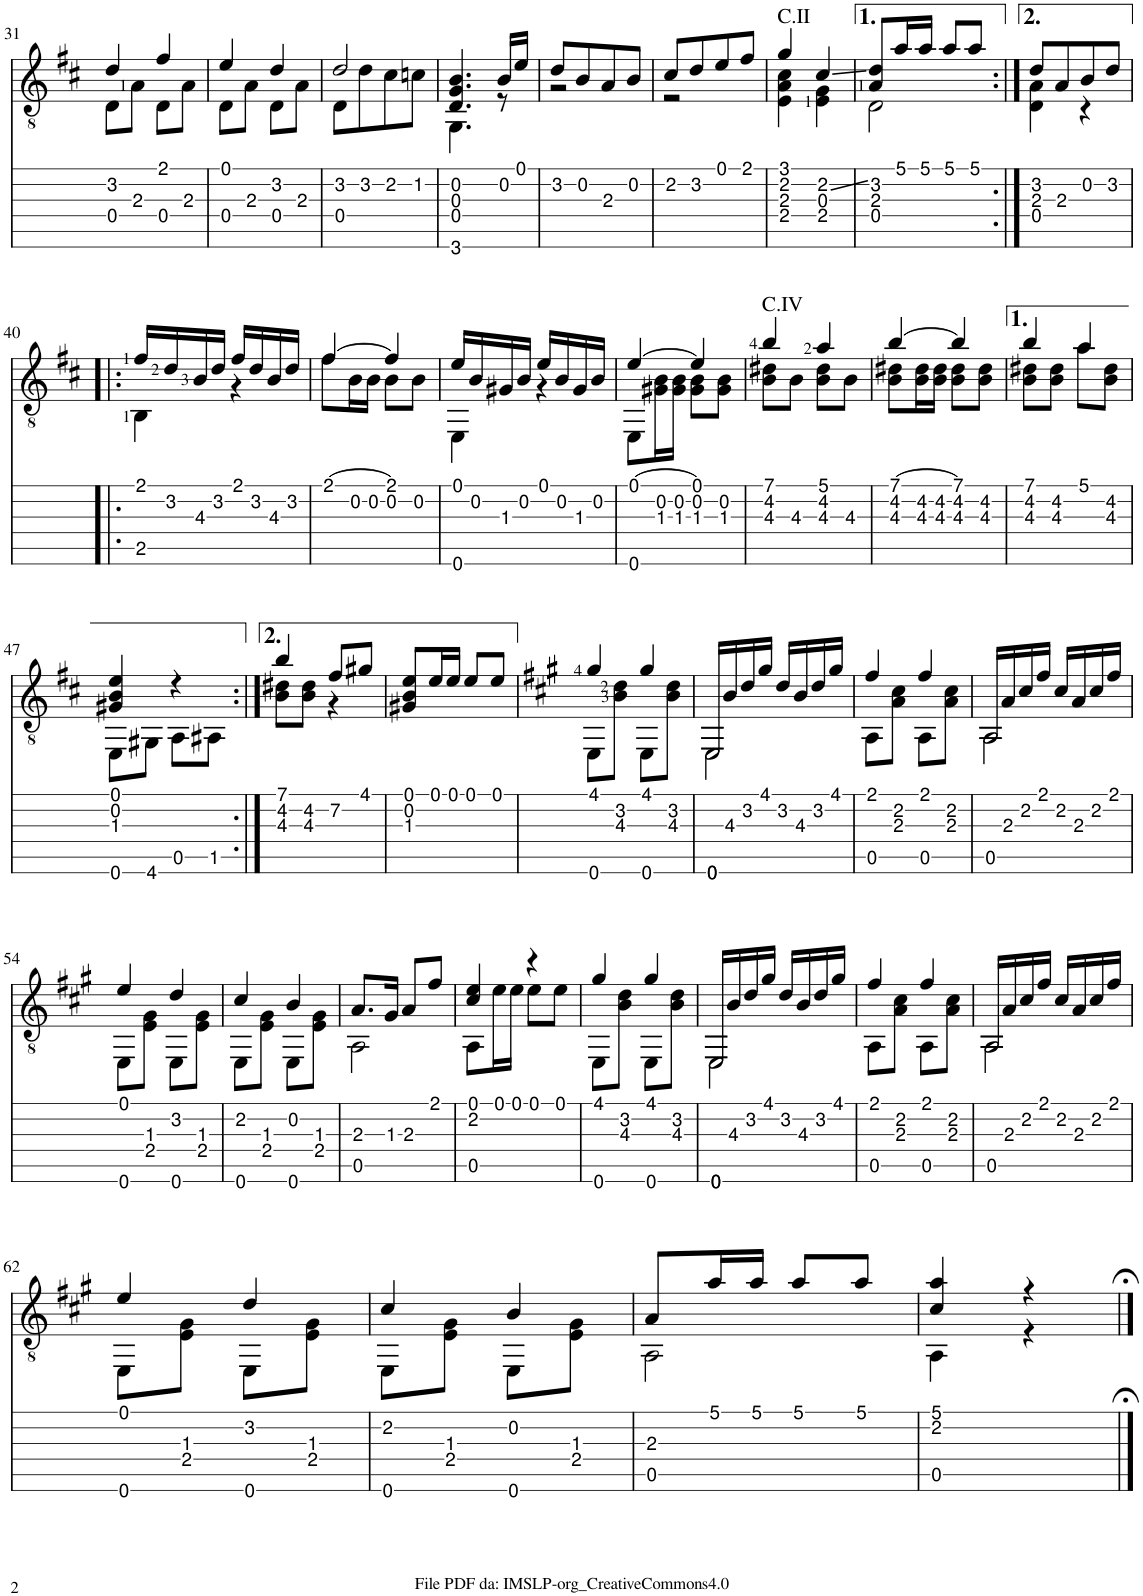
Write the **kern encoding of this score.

**kern	**kern
*part1	*part1
*staff2	*staff1
*I"Guitar	*
*I'Guit.	*
!!LO:PB:g=z
*	*clefGv2
*k[f#c#]	*k[f#c#]
*M2/4	*M2/4
=31	=31
*^	*^
4d	8DL	4d/	8D\L
.	8AJ	.	8A\J
4f#	8DL	4f#/	8D\L
.	8AJ	.	8A\J
=32	=32	=32	=32
4e	8DL	4e/	8D\L
.	8AJ	.	8A\J
4d	8DL	4d/	8D\L
.	8AJ	.	8A\J
=33	=33	=33	=33
2d	8DL	2d/	8D\L
.	8dJ	.	8d\
.	8c#L	.	8c#\
.	8cJ	.	8cn\J
=34	=34	=34	=34
4.D 4.G 4.B	4.GG	4.D/ 4.G/ 4.B/	4.GG\
16BLL	8r	16B/LL	8r
16eJJ	.	16e/JJ	.
=35	=35	=35	=35
8dL	2r	8d/L	2r
8BJ	.	8B/	.
8AL	.	8A/	.
8BJ	.	8B/J	.
=36	=36	=36	=36
8c#L	2r	8c#/L	2r
8dJ	.	8d/	.
8eL	.	8e/	.
8f#J	.	8f#/J	.
=37	=37	=37	=37
!	!	!LO:TX:a:t=C.II	!
4g	4E 4A 4c#	4g/	4E\ 4A\ 4c#\
4c#	4E 4G	4c#/	4E\ 4G\
=38	=38	=38	=38
8A\ 8d\L	2D	8A/ 8d/L	2D\
16aL	.	16a/L	.
16aJJ	.	16a/JJ	.
8aL	.	8a/L	.
8aJ	.	8a/J	.
=39:|!	=39:|!	=39:|!	=39:|!
8dL	4D 4A	8d/L	4D\ 4A\
8AJ	.	8A/	.
8BL	4r	8B/	4r
8dJ	.	8d/J	.
!!LO:LB:g=z	!!
=40!|:	=40!|:	=40!|:	=40!|:
16f#LL	4BB	16f#/LL	4BB\
16dJ	.	16d/	.
16BL	.	16B/	.
16dJJ	.	16d/JJ	.
16f#LL	4r	16f#/LL	4r
16dJ	.	16d/	.
16BL	.	16B/	.
16dJJ	.	16d/JJ	.
=41	=41	=41	=41
[4f#	8f#L	[4f#/	8f#\L
.	16BL	.	16B\L
.	16BJJ	.	16B\JJ
4f#]	8BL	4f#/]	8B\L
.	8BJ	.	8B\J
=42	=42	=42	=42
16eLL	4EE	16e/LL	4EE\
16BJ	.	16B/	.
16G#L	.	16G#X/	.
16BJJ	.	16B/JJ	.
16eLL	4r	16e/LL	4r
16BJ	.	16B/	.
16G#L	.	16G#/	.
16BJJ	.	16B/JJ	.
=43	=43	=43	=43
[4e	8EEL	[4e/	8EE\L
.	16G#\ 16B\L	.	16G#X\ 16B\L
.	16G#\ 16B\JJ	.	16G#\ 16B\JJ
4e]	8G#\ 8B\L	4e/]	8G#\ 8B\L
.	8G#\ 8B\J	.	8G#\ 8B\J
=44	=44	=44	=44
!	!	!LO:TX:a:t=C.IV	!
4b	8B\ 8d#\L	4b/	8B\ 8d#X\L
.	8BJ	.	8B\J
4a	8B\ 8d#\L	4a/	8B\ 8d#\L
.	8BJ	.	8B\J
=45	=45	=45	=45
[4b	8B\ 8d#\L	[4b/	8B\ 8d#X\L
.	16B\ 16d#\L	.	16B\ 16d#\L
.	16B\ 16d#\JJ	.	16B\ 16d#\JJ
4b]	8B\ 8d#\L	4b/]	8B\ 8d#\L
.	8B\ 8d#\J	.	8B\ 8d#\J
=46	=46	=46	=46
4b	8B\ 8d#\L	4b/	8B\ 8d#X\L
.	8B\ 8d#\J	.	8B\ 8d#\J
4a	8aL	4a/	8a\L
.	8B\ 8d#\J	.	8B\ 8d#\J
!!LO:LB:g=z	!!
=47	=47	=47	=47
4G# 4B 4e	8EEL	4G#X/ 4B/ 4e/	8EE\L
.	8GG#J	.	8GG#X\J
4r	8AAL	4r	8AA\L
.	8AA#J	.	8AA#X\J
=48:|!	=48:|!	=48:|!	=48:|!
4b	8B\ 8d#\L	4b/	8B\ 8d#X\L
.	8B\ 8d#\J	.	8B\ 8d#\J
8f#L	4r	8f#/L	4r
8g#J	.	8g#X/J	.
*v	*v	*	*
*	*v	*v
=49	=49
8G#\ 8B\ 8e\L	8G#X/ 8B/ 8e/L
16eL	16e/L
16eJJ	16e/JJ
8eL	8e/L
8eJ	8e/J
=50	=50
*k[f#c#g#]	*k[f#c#g#]
*^	*^
4g#	8EEL	4g#/	8EE\L
.	8B\ 8d\J	.	8B\ 8d\J
4g#	8EEL	4g#/	8EE\L
.	8B\ 8d\J	.	8B\ 8d\J
=51	=51	=51	=51
!LO:N:head=open	!	!LO:N:head=open	!
16EELL	2EE	16EE/LL	2EE\
16BJ	.	16B/	.
16dL	.	16d/	.
16g#JJ	.	16g#/JJ	.
16dLL	.	16d/LL	.
16BJ	.	16B/	.
16dL	.	16d/	.
16g#JJ	.	16g#/JJ	.
=52	=52	=52	=52
4f#	8AAL	4f#/	8AA\L
.	8A\ 8c#\J	.	8A\ 8c#\J
4f#	8AAL	4f#/	8AA\L
.	8A\ 8c#\J	.	8A\ 8c#\J
=53	=53	=53	=53
!LO:N:head=open	!	!LO:N:head=open	!
16AALL	2AA	16AA/LL	2AA\
16AJ	.	16A/	.
16c#L	.	16c#/	.
16f#JJ	.	16f#/JJ	.
16c#LL	.	16c#/LL	.
16AJ	.	16A/	.
16c#L	.	16c#/	.
16f#JJ	.	16f#/JJ	.
!!LO:LB:g=z	!!
=54	=54	=54	=54
4e	8EEL	4e/	8EE\L
.	8E\ 8G#\J	.	8E\ 8G#\J
4d	8EEL	4d/	8EE\L
.	8E\ 8G#\J	.	8E\ 8G#\J
=55	=55	=55	=55
4c#	8EEL	4c#/	8EE\L
.	8E\ 8G#\J	.	8E\ 8G#\J
4B	8EEL	4B/	8EE\L
.	8E\ 8G#\J	.	8E\ 8G#\J
=56	=56	=56	=56
8.AL	2AA	8.A/L	2AA\
16G#Jk	.	16G#/Jk	.
8AL	.	8A/L	.
8f#J	.	8f#/J	.
=57	=57	=57	=57
4c# 4e	8AAL	4c#/ 4e/	8AA\L
.	16eL	.	16e\L
.	16eJJ	.	16e\JJ
4r	8eL	4r	8e\L
.	8eJ	.	8e\J
=58	=58	=58	=58
4g#	8EEL	4g#/	8EE\L
.	8B\ 8d\J	.	8B\ 8d\J
4g#	8EEL	4g#/	8EE\L
.	8B\ 8d\J	.	8B\ 8d\J
=59	=59	=59	=59
!LO:N:head=open	!	!LO:N:head=open	!
16EELL	2EE	16EE/LL	2EE\
16BJ	.	16B/	.
16dL	.	16d/	.
16g#JJ	.	16g#/JJ	.
16dLL	.	16d/LL	.
16BJ	.	16B/	.
16dL	.	16d/	.
16g#JJ	.	16g#/JJ	.
=60	=60	=60	=60
4f#	8AAL	4f#/	8AA\L
.	8A\ 8c#\J	.	8A\ 8c#\J
4f#	8AAL	4f#/	8AA\L
.	8A\ 8c#\J	.	8A\ 8c#\J
=61	=61	=61	=61
!LO:N:head=open	!	!LO:N:head=open	!
16AALL	2AA	16AA/LL	2AA\
16AJ	.	16A/	.
16c#L	.	16c#/	.
16f#JJ	.	16f#/JJ	.
16c#LL	.	16c#/LL	.
16AJ	.	16A/	.
16c#L	.	16c#/	.
16f#JJ	.	16f#/JJ	.
!!LO:LB:g=z	!!
=62	=62	=62	=62
4e	8EEL	4e/	8EE\L
.	8E\ 8G#\J	.	8E\ 8G#\J
4d	8EEL	4d/	8EE\L
.	8E\ 8G#\J	.	8E\ 8G#\J
=63	=63	=63	=63
4c#	8EEL	4c#/	8EE\L
.	8E\ 8G#\J	.	8E\ 8G#\J
4B	8EEL	4B/	8EE\L
.	8E\ 8G#\J	.	8E\ 8G#\J
=64	=64	=64	=64
8AL	2AA	8A/L	2AA\
16aL	.	16a/L	.
16aJJ	.	16a/JJ	.
8aL	.	8a/L	.
8aJ	.	8a/J	.
=65	=65	=65	=65
4c# 4a	4AA	4c#/ 4a/	4AA\
4r	4r	4r	4r
*v	*v	*	*
*	*v	*v
==	==
*-	*-
